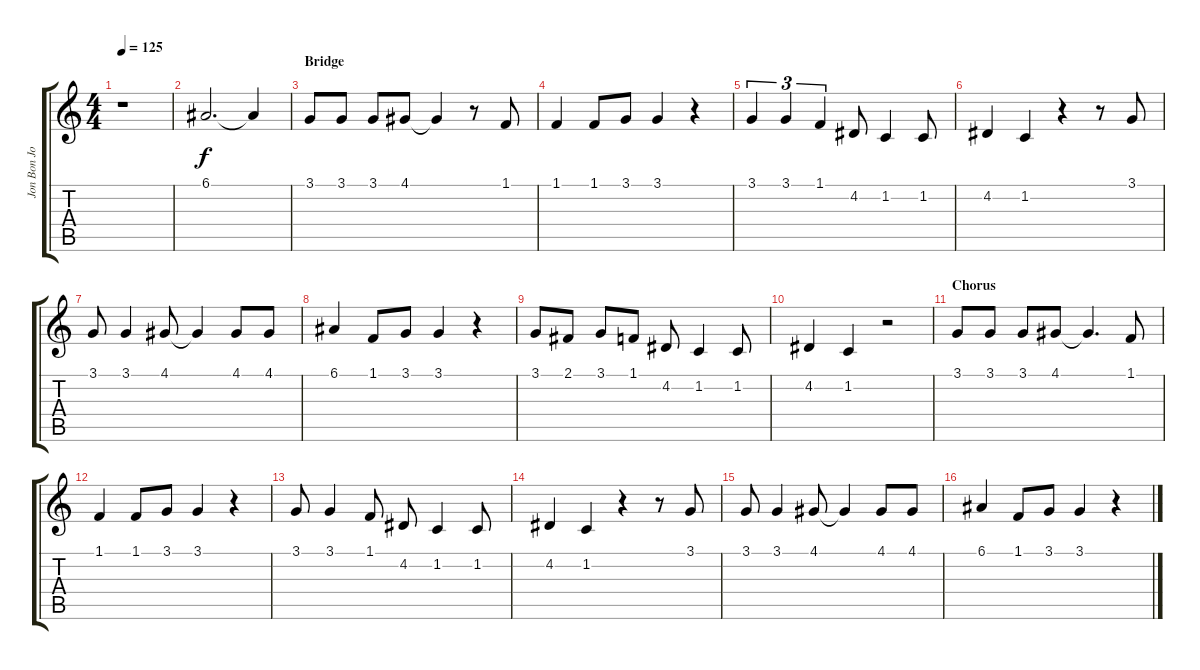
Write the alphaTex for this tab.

\track ("Jon Bon Jovi" "Jon Bon Jo") {instrument tenorsax}
\staff {score tabs}
\tuning (E4 B3 G3 D3 A2 E2) {hide}
\ts (4 4)
\tempo 125
\clef g2
\ks c
r.1{dy f} |
6.1.2{d} 6.1{t}.4 |
\section ("" "Bridge")
3.1.8 3.1.8 3.1.8 4.1.8 4.1{t}.4 r.8 1.1.8 |
1.1.4 1.1.8 3.1.8 3.1.4 r.4 |
3.1.4{tu (3 2)} 3.1.4{tu (3 2)} 1.1.4{tu (3 2)} 4.2.8 1.2.4 1.2.8 |
4.2.4 1.2.4 r.4 r.8 3.1.8 |
3.1.8 3.1.4 4.1.8 4.1{t}.4 4.1.8 4.1.8 |
6.1.4 1.1.8 3.1.8 3.1.4 r.4 |
3.1.8 2.1.8 3.1.8 1.1.8 4.2.8 1.2.4 1.2.8 |
4.2.4 1.2.4 r.2 |
\section ("" "Chorus")
3.1.8 3.1.8 3.1.8 4.1.8 4.1{t}.4{d} 1.1.8 |
1.1.4 1.1.8 3.1.8 3.1.4 r.4 |
3.1.8 3.1.4 1.1.8 4.2.8 1.2.4 1.2.8 |
4.2.4 1.2.4 r.4 r.8 3.1.8 |
3.1.8 3.1.4 4.1.8 4.1{t}.4 4.1.8 4.1.8 |
6.1.4 1.1.8 3.1.8 3.1.4 r.4
